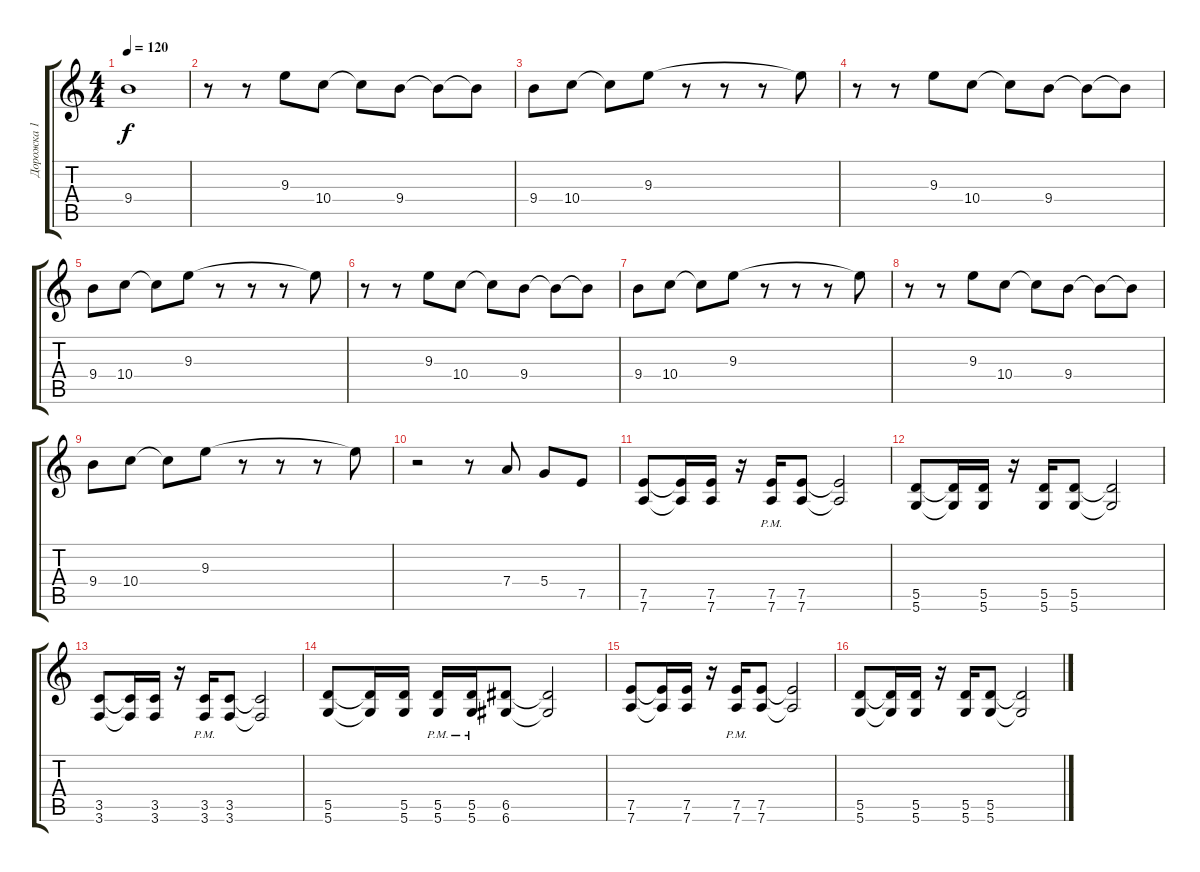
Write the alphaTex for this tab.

\track ("Дорожка 1" "Дорожка 1") {instrument distortionguitar}
\staff {score tabs}
\tuning (E4 B3 G3 D3 A2 D2) {hide}
\ts (4 4)
\tempo 120
\clef g2
\ks c
9.4{t}.1{dy f} |
r.8 r.8 9.3.8 10.4.8 10.4{t}.8 9.4.8 9.4{t}.8 9.4{t}.8 |
9.4.8 10.4.8 10.4{t}.8 9.3.8 r.8 r.8 r.8 9.3{t}.8 |
r.8 r.8 9.3.8 10.4.8 10.4{t}.8 9.4.8 9.4{t}.8 9.4{t}.8 |
9.4.8 10.4.8 10.4{t}.8 9.3.8 r.8 r.8 r.8 9.3{t}.8 |
r.8 r.8 9.3.8 10.4.8 10.4{t}.8 9.4.8 9.4{t}.8 9.4{t}.8 |
9.4.8 10.4.8 10.4{t}.8 9.3.8 r.8 r.8 r.8 9.3{t}.8 |
r.8 r.8 9.3.8 10.4.8 10.4{t}.8 9.4.8 9.4{t}.8 9.4{t}.8 |
9.4.8 10.4.8 10.4{t}.8 9.3.8 r.8 r.8 r.8 9.3{t}.8 |
r.2{volume 16} r.8 7.4.8 5.4.8 7.5.8 |
(7.5 7.6).8 (7.5{t} 7.6{t}).16 (7.5 7.6).16 r.16 (7.5{pm} 7.6).16 (7.5 7.6).8 (7.5{t} 7.6{t}).2 |
(5.5 5.6).8 (5.5{t} 5.6{t}).16 (5.5 5.6).16 r.16 (5.5 5.6).16 (5.5 5.6).8 (5.5{t} 5.6{t}).2 |
(3.5 3.6).8 (3.5{t} 3.6{t}).16 (3.5 3.6).16 r.16 (3.5{pm} 3.6{pm}).16 (3.5 3.6).8 (3.5{t} 3.6{t}).2 |
(5.5 5.6).8 (5.5{t} 5.6{t}).16 (5.5 5.6).16 (5.5{pm} 5.6{pm}).16 (5.5{pm} 5.6{pm}).16 (6.5 6.6).8 (6.5{t} 6.6{t}).2 |
(7.5 7.6).8 (7.5{t} 7.6{t}).16 (7.5 7.6).16 r.16 (7.5{pm} 7.6).16 (7.5 7.6).8 (7.5{t} 7.6{t}).2 |
(5.5 5.6).8 (5.5{t} 5.6{t}).16 (5.5 5.6).16 r.16 (5.5 5.6).16 (5.5 5.6).8 (5.5{t} 5.6{t}).2
